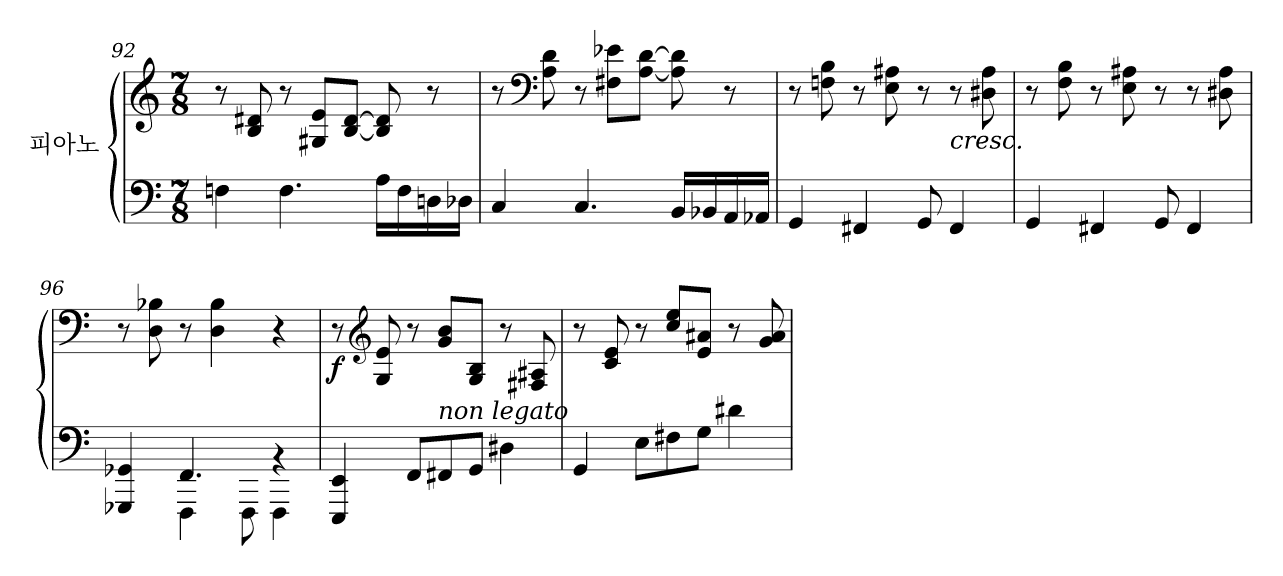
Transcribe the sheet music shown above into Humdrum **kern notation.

**kern	**kern	**dynam
*part1	*part1	*part1
*staff2	*staff1	*staff1/2
*I"피아노	*	*
*clefF4	*clefG2	*
*k[]	*k[]	*
*C:	*C:	*
*M7/8	*M7/8	*
=92	=92	=92
4Fn\	8r	.
.	8B/ 8d#X/	.
4.F\	8r	.
.	8G#X/ 8e/L	.
.	[8B/ [8d#/J	.
16A\LL	8B/] 8d#/]	.
16F\	.	.
16Dn\	8r	.
16D-X\JJ	.	.
=93	=93	=93
4C/	8r	.
*	*clefF4	*
.	8A\ 8d\	.
4.C/	8r	.
.	8F#X\ 8e-X\L	.
.	[8A\ [8d\J	.
16BB/LL	8A\] 8d\]	.
16BB-X/	.	.
16AA/	8r	.
16AA-X/JJ	.	.
!!LO:LB:g=z
=94	=94	=94
4GG/	8r	.
.	8Fn\ 8B\	.
4FF#X/	8r	.
.	8E\ 8A#X\	.
8GG/	8r	.
!	!LO:TX:b:i:t=cresc.	!
4FF#/	8r	.
.	8D#X\ 8A#\	.
=95	=95	=95
4GG/	8r	.
.	8F\ 8B\	.
4FF#X/	8r	.
.	8E\ 8A#X\	.
8GG/	8r	.
4FF#/	8r	.
.	8D#X\ 8A#\	.
=96	=96	=96
*^	*	*
4GGG-X/ 4GG-X/	4ryy	8r	.
.	.	8D\ 8B-X\	.
4.FF/	4FFF\	8r	.
.	.	4D\ 4B-\	.
.	8FFF\	.	.
4rBB	4FFF\	4r	.
=97	=97	=97	=97
!	!	!	!LO:DY:b
*v	*v	*	*
4EEE/ 4EE/	8r	f
*	*clefG2	*
.	8G/ 8e/	.
8FF/L	8r	.
!	!LO:TX:b:i:t=non legato	!
8FF#X/	8g/ 8b/L	.
8GG/J	8G/ 8B/J	.
4D#X\	8r	.
.	8F#X/ 8A#X/	.
!!LO:LB:g=z
=98	=98	=98
4GG/	8r	.
.	8c/ 8e/	.
8E\L	8r	.
8F#X\	8cc/ 8ee/L	.
8G\J	8e/ 8a#X/J	.
4d#X\	8r	.
.	8g/ 8a#/	.
=	=	=
*-	*-	*-
